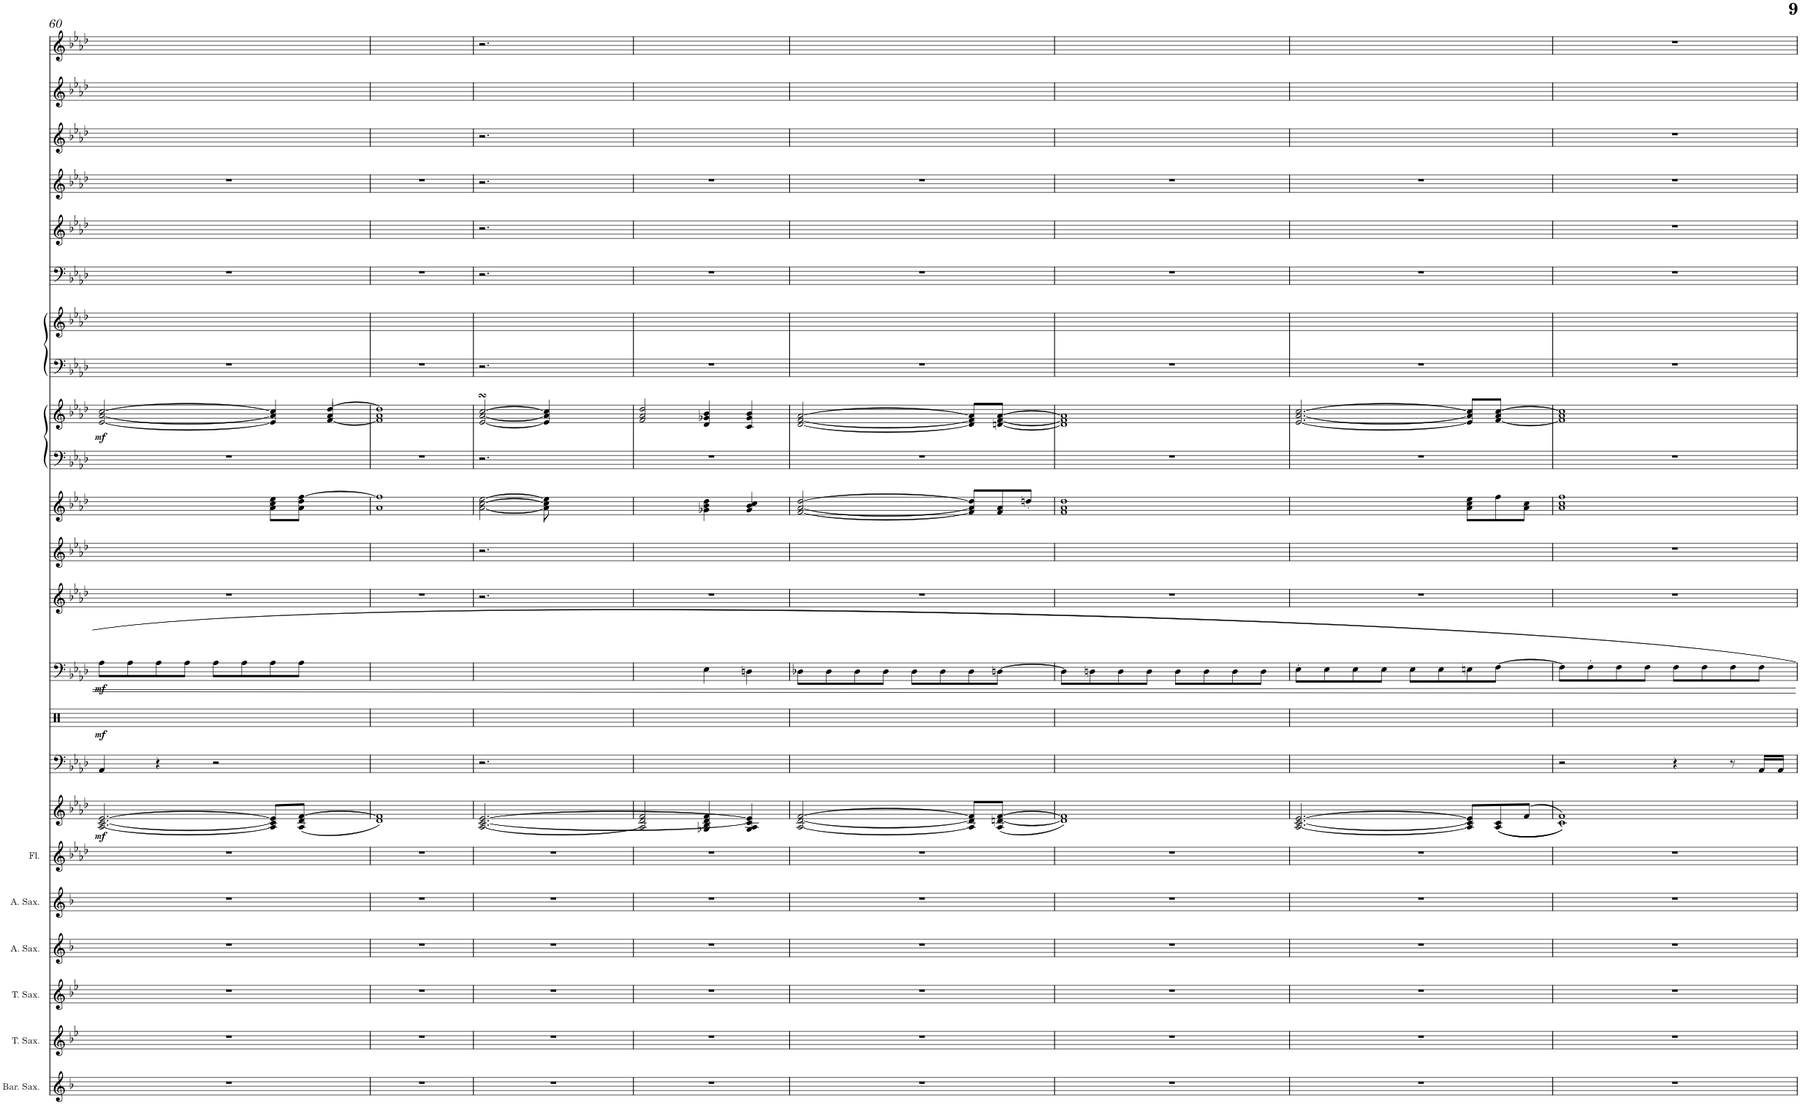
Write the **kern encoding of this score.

**kern	**kern	**kern	**kern	**kern	**kern	**kern	**dynam	**kern	**kern	**dynam	**kern	**dynam	**kern	**kern	**kern	**kern	**kern	**dynam	**kern	**kern	**kern	**kern	**kern	**kern	**kern	**kern
*part21	*part20	*part19	*part18	*part17	*part16	*part15	*part15	*part14	*part13	*part13	*part12	*part12	*part11	*part10	*part9	*part8	*part8	*part8	*part7	*part7	*part6	*part5	*part4	*part3	*part2	*part1
*staff23	*staff22	*staff21	*staff20	*staff19	*staff18	*staff17	*staff17	*staff16	*staff15	*staff15	*staff14	*staff14	*staff13	*staff12	*staff11	*staff10	*staff9	*staff9/10	*staff8	*staff7	*staff6	*staff5	*staff4	*staff3	*staff2	*staff1
*I"Baritone Saxophone	*I"Tenor Saxophone	*I"Tenor Saxophone	*I"Alto Saxophone	*I"Alto Saxophone	*I"Flute	*I"Voice	*	*I"Voice	*I"Voice	*	*I"Voice	*	*I"Voice	*I"Voice	*I"Voice	*I"Piano	*	*	*I"Piano	*	*I"Voice	*I"Voice	*I"Voice	*I"Voice	*I"Voice	*I"Voice
*I'Bar. Sax.	*I'T. Sax.	*I'T. Sax.	*I'A. Sax.	*I'A. Sax.	*I'Fl.	*I'V	*	*I'V	*I'V	*	*I'V	*	*I'V	*I'V	*I'V	*I'Pno	*	*	*I'Pno	*	*I'V	*I'V	*I'V	*I'V	*I'V	*I'V
!!LO:PB:g=z
*clefG2	*clefG2	*clefG2	*clefG2	*clefG2	*clefG2	*clefG2	*	*clefF4	*clefX	*	*clefF4	*	*clefG2	*clefG2	*clefG2	*clefF4	*clefG2	*	*clefF4	*clefG2	*clefF4	*clefG2	*clefG2	*clefG2	*clefG2	*clefG2
*Trd12c21	*Trd8c14	*Trd8c14	*Trd5c9	*Trd5c9	*	*	*	*	*	*	*	*	*	*	*	*	*	*	*	*	*	*	*	*	*	*
*k[b-]	*k[b-e-]	*k[b-e-]	*k[b-]	*k[b-]	*k[b-e-a-d-]	*k[b-e-a-d-]	*	*k[b-e-a-d-]	*k[]	*	*k[b-e-a-d-]	*	*k[b-e-a-d-]	*k[b-e-a-d-]	*k[b-e-a-d-]	*k[b-e-a-d-]	*k[b-e-a-d-]	*	*k[b-e-a-d-]	*k[b-e-a-d-]	*k[b-e-a-d-]	*k[b-e-a-d-]	*k[b-e-a-d-]	*k[b-e-a-d-]	*k[b-e-a-d-]	*k[b-e-a-d-]
*M4/4	*M4/4	*M4/4	*M4/4	*M4/4	*M4/4	*M4/4	*	*M4/4	*M4/4	*	*M4/4	*	*M4/4	*M4/4	*M4/4	*M4/4	*M4/4	*	*M4/4	*M4/4	*M4/4	*M4/4	*M4/4	*M4/4	*M4/4	*M4/4
=60	=60	=60	=60	=60	=60	=60	=60	=60	=60	=60	=60	=60	=60	=60	=60	=60	=60	=60	=60	=60	=60	=60	=60	=60	=60	=60
*	*	*	*	*	*	*	*	*	*	*	*	*	*	*	*	*	*^	*	*	*	*	*	*	*	*	*
!	!	!	!	!	!	!	!LO:DY:b	!	!	!LO:DY:b	!	!LO:DY:b	!	!	!	!	!	!	!LO:DY:b	!	!	!	!	!	!	!	!
1r	1r	1r	1r	1r	1r	[<2.A-/ [<2.c/ [>2.e-/	mf	4AA-/	1ryy	mf	8A-\L	mf	1r	1ryy	2.ryy	1r	[<2e-/ [<2a-/ [>2cc/	1ryy	mf	1r	1ryy	1r	1ryy	1r	1ryy	1ryy	1ryy
.	.	.	.	.	.	.	.	.	.	.	8A-\	.	.	.	.	.	.	.	.	.	.	.	.	.	.	.	.
.	.	.	.	.	.	.	.	4r	.	.	8A-\	.	.	.	.	.	.	.	.	.	.	.	.	.	.	.	.
.	.	.	.	.	.	.	.	.	.	.	8A-\J	.	.	.	.	.	.	.	.	.	.	.	.	.	.	.	.
.	.	.	.	.	.	.	.	2r	.	.	8A-\L	.	.	.	.	.	4ryy	.	.	.	.	.	.	.	.	.	.
.	.	.	.	.	.	.	.	.	.	.	8A-\	.	.	.	.	.	.	.	.	.	.	.	.	.	.	.	.
.	.	.	.	.	.	8A-/] 8c/] 8e-/]L	.	.	.	.	8A-\	.	.	.	8a-\ 8cc\ 8ee-\L	.	4e-/] 4a-/] 4cc/]	.	.	.	.	.	.	.	.	.	.
.	.	.	.	.	.	(<8A-/ 8d-/ [>8f/J	.	.	.	.	8A-\J	.	.	.	8a-\ 8dd-\ [>8ff\J	.	.	.	.	.	.	.	.	.	.	.	.
4ryy	4ryy	4ryy	4ryy	4ryy	4ryy	4ryy	.	4ryy	4ryy	.	4ryy	.	4ryy	4ryy	4ryy	4ryy	[<4f/ 4a-/	[>4dd-/	.	4ryy	4ryy	4ryy	4ryy	4ryy	4ryy	4ryy	4ryy
=61	=61	=61	=61	=61	=61	=61	=61	=61	=61	=61	=61	=61	=61	=61	=61	=61	=61	=61	=61	=61	=61	=61	=61	=61	=61	=61	=61
*	*	*	*	*	*	*	*	*	*	*	*	*	*	*	*^	*	*	*	*	*	*	*	*	*	*	*	*
1r	1r	1r	1r	1r	1r	1d- 1f])	.	1ryy	1ryy	.	1ryy	.	1r	1ryy	1ff]	1a-	1r	1f] 1a-	1dd-]	.	1r	1ryy	1r	1ryy	1r	1ryy	1ryy	1ryy
4ryy	4ryy	4ryy	4ryy	4ryy	4ryy	4ryy	.	4ryy	4ryy	.	4ryy	.	4ryy	4ryy	4ryy	4ryy	4r	4ryy	4ryy	.	4r	4ryy	4ryy	4ryy	4ryy	4ryy	4ryy	4ryy
*	*	*	*	*	*	*	*	*	*	*	*	*	*	*	*v	*v	*	*v	*v	*	*	*	*	*	*	*	*	*
=62	=62	=62	=62	=62	=62	=62	=62	=62	=62	=62	=62	=62	=62	=62	=62	=62	=62	=62	=62	=62	=62	=62	=62	=62	=62	=62
1r	1r	1r	1r	1r	1r	[<2.A-/ [<2.c/ [>2.e-/	.	2.r	1ryy	.	1ryy	.	2.r	2.r	[<2a-\ [>2cc\ [>2ee-\	2.r	[<2e-/sSSS [<2a-/sSSS [>2cc/sSSS	.	2.r	1ryy	2.r	2.r	2.r	2.r	1ryy	2.r
.	.	.	.	.	.	.	.	.	.	.	.	.	.	.	8a-\] 8cc\] 8ee-\]	.	4e-/] 4a-/] 4cc/]	.	.	.	.	.	.	.	.	.
.	.	.	.	.	.	.	.	.	.	.	.	.	.	.	4.ryy	.	.	.	.	.	.	.	.	.	.	.
.	.	.	.	.	.	4ryy	.	4ryy	.	.	.	.	4ryy	4ryy	.	4ryy	4ryy	.	4ryy	.	4ryy	4ryy	4ryy	4ryy	.	4ryy
=63	=63	=63	=63	=63	=63	=63	=63	=63	=63	=63	=63	=63	=63	=63	=63	=63	=63	=63	=63	=63	=63	=63	=63	=63	=63	=63
1r	1r	1r	1r	1r	1r	2A-/] 2d-/ 2f/	.	1ryy	1ryy	.	2ryy	.	1r	1ryy	2ryy	1r	2f/ 2a-/ 2dd-/	.	1r	1ryy	1r	1ryy	1r	1ryy	1ryy	1ryy
.	.	.	.	.	.	4G-X/ 4B-/ 4d-/ 4f/	.	.	.	.	4E-\	.	.	.	4g-X\ 4b-\ 4dd-\	.	4d-/ 4g-X/ 4b-/	.	.	.	.	.	.	.	.	.
.	.	.	.	.	.	4G-/ 4A-/ 4c/] 4e-/]	.	.	.	.	4Dn\	.	.	.	4g-/ 4b-/ 4cc/	.	4c/ 4g-/ 4b-/	.	.	.	.	.	.	.	.	.
=64	=64	=64	=64	=64	=64	=64	=64	=64	=64	=64	=64	=64	=64	=64	=64	=64	=64	=64	=64	=64	=64	=64	=64	=64	=64	=64
1r	1r	1r	1r	1r	1r	[<2A-/ [<2d-/ [>2f/	.	1ryy	1ryy	.	8D-X\L	.	1r	1ryy	[<2f/ [<2a-/ [>2dd-/	1r	[<2d-/ [<2f/ [>2a-/	.	1r	1ryy	1r	1ryy	1r	1ryy	1ryy	1ryy
.	.	.	.	.	.	.	.	.	.	.	8D-\	.	.	.	.	.	.	.	.	.	.	.	.	.	.	.
.	.	.	.	.	.	.	.	.	.	.	8D-\	.	.	.	.	.	.	.	.	.	.	.	.	.	.	.
.	.	.	.	.	.	.	.	.	.	.	8D-\J	.	.	.	.	.	.	.	.	.	.	.	.	.	.	.
.	.	.	.	.	.	4ryy	.	.	.	.	8D-\L	.	.	.	4ryy	.	4ryy	.	.	.	.	.	.	.	.	.
.	.	.	.	.	.	.	.	.	.	.	8D-\	.	.	.	.	.	.	.	.	.	.	.	.	.	.	.
.	.	.	.	.	.	8A-/] 8d-/] 8f/]L	.	.	.	.	8D-\	.	.	.	8f/] 8a-/] 8dd-/]L	.	8d-/] 8f/] 8a-/]L	.	.	.	.	.	.	.	.	.
.	.	.	.	.	.	(<8A-/ [<8dn/ [>8f/J	.	.	.	.	[>8Dn\J	.	.	.	8f/ 8a-/	.	[<8dn/ [<8f/ [>8a-/J	.	.	.	.	.	.	.	.	.
8ryy	8ryy	8ryy	8ryy	8ryy	8ryy	8ryy	.	8ryy	8ryy	.	8ryy	.	8ryy	8ryy	8ddn'/J	8ryy	8ryy	.	8ryy	8ryy	8ryy	8ryy	8ryy	8ryy	8ryy	8ryy
=65	=65	=65	=65	=65	=65	=65	=65	=65	=65	=65	=65	=65	=65	=65	=65	=65	=65	=65	=65	=65	=65	=65	=65	=65	=65	=65
*	*	*	*	*	*	*	*	*	*	*	*	*	*	*	*^	*	*	*	*	*	*	*	*	*	*	*
1r	1r	1r	1r	1r	1r	1d] 1f])	.	1ryy	1ryy	.	8D\L]	.	1r	1ryy	1dd-	1f 1a-	1r	1d] 1f] 1a-]	.	1r	1ryy	1r	1ryy	1r	1ryy	1ryy	1ryy
.	.	.	.	.	.	.	.	.	.	.	8Dn\	.	.	.	.	.	.	.	.	.	.	.	.	.	.	.	.
.	.	.	.	.	.	.	.	.	.	.	8D\	.	.	.	.	.	.	.	.	.	.	.	.	.	.	.	.
.	.	.	.	.	.	.	.	.	.	.	8D\J	.	.	.	.	.	.	.	.	.	.	.	.	.	.	.	.
.	.	.	.	.	.	.	.	.	.	.	8D\L	.	.	.	.	.	.	.	.	.	.	.	.	.	.	.	.
.	.	.	.	.	.	.	.	.	.	.	8D\	.	.	.	.	.	.	.	.	.	.	.	.	.	.	.	.
.	.	.	.	.	.	.	.	.	.	.	8D\	.	.	.	.	.	.	.	.	.	.	.	.	.	.	.	.
.	.	.	.	.	.	.	.	.	.	.	8D\J	.	.	.	.	.	.	.	.	.	.	.	.	.	.	.	.
8ryy	8ryy	8ryy	8ryy	8ryy	8ryy	8ryy	.	8ryy	8ryy	.	8ryy	.	8ryy	8ryy	8ryy	8ryy	8r	8ryy	.	8r	8ryy	8ryy	8ryy	8ryy	8ryy	8ryy	8ryy
*	*	*	*	*	*	*	*	*	*	*	*	*	*	*	*v	*v	*	*	*	*	*	*	*	*	*	*	*
=66	=66	=66	=66	=66	=66	=66	=66	=66	=66	=66	=66	=66	=66	=66	=66	=66	=66	=66	=66	=66	=66	=66	=66	=66	=66	=66
1r	1r	1r	1r	1r	1r	[<2.A-/ [<2.c/ [>2.e-/	.	1ryy	1ryy	.	8E-'\L	.	1r	1ryy	2.ryy	1r	[<2.e-/ [<2.a-/ [>2.cc/	.	1r	1ryy	1r	1ryy	1r	1ryy	1ryy	1ryy
.	.	.	.	.	.	.	.	.	.	.	8E-\	.	.	.	.	.	.	.	.	.	.	.	.	.	.	.
.	.	.	.	.	.	.	.	.	.	.	8E-\	.	.	.	.	.	.	.	.	.	.	.	.	.	.	.
.	.	.	.	.	.	.	.	.	.	.	8E-\J	.	.	.	.	.	.	.	.	.	.	.	.	.	.	.
.	.	.	.	.	.	.	.	.	.	.	8E-\L	.	.	.	.	.	.	.	.	.	.	.	.	.	.	.
.	.	.	.	.	.	.	.	.	.	.	8E-\	.	.	.	.	.	.	.	.	.	.	.	.	.	.	.
.	.	.	.	.	.	8A-/] 8c/] 8e-/]L	.	.	.	.	8En\	.	.	.	8a-\ 8cc\ 8ee-\L	.	8e-/] 8a-/] 8cc/]L	.	.	.	.	.	.	.	.	.
.	.	.	.	.	.	(<(<8A-/ 8c/	.	.	.	.	[>8F\J	.	.	.	8ff\	.	[<8f/ 8a-/ [>8cc/J	.	.	.	.	.	.	.	.	.
8ryy	8ryy	8ryy	8ryy	8ryy	8ryy	(>8f/J	.	8ryy	8ryy	.	8ryy	.	8ryy	8ryy	8a-\ 8cc\J	8ryy	8ryy	.	8ryy	8ryy	8ryy	8ryy	8ryy	8ryy	8ryy	8ryy
=67	=67	=67	=67	=67	=67	=67	=67	=67	=67	=67	=67	=67	=67	=67	=67	=67	=67	=67	=67	=67	=67	=67	=67	=67	=67	=67
*	*	*	*	*	*	*^	*	*	*	*	*	*	*	*	*^	*	*	*	*	*	*	*	*	*	*	*
1r	1r	1r	1r	1r	1r	1f)	1c))	.	2r	1ryy	.	8F\L]	.	1r	1r	1ff	1a- 1cc	1r	1f] 1a- 1cc]	.	1r	1ryy	1r	1r	1r	1r	1ryy	1r
.	.	.	.	.	.	.	.	.	.	.	.	8F'\	.	.	.	.	.	.	.	.	.	.	.	.	.	.	.	.
.	.	.	.	.	.	.	.	.	.	.	.	8F\	.	.	.	.	.	.	.	.	.	.	.	.	.	.	.	.
.	.	.	.	.	.	.	.	.	.	.	.	8F\J	.	.	.	.	.	.	.	.	.	.	.	.	.	.	.	.
.	.	.	.	.	.	.	.	.	4r	.	.	8F\L	.	.	.	.	.	.	.	.	.	.	.	.	.	.	.	.
.	.	.	.	.	.	.	.	.	.	.	.	8F\	.	.	.	.	.	.	.	.	.	.	.	.	.	.	.	.
.	.	.	.	.	.	.	.	.	8r	.	.	8F\	.	.	.	.	.	.	.	.	.	.	.	.	.	.	.	.
.	.	.	.	.	.	.	.	.	16AA-/LL	.	.	8F\J	.	.	.	.	.	.	.	.	.	.	.	.	.	.	.	.
.	.	.	.	.	.	.	.	.	16AA-/JJ	.	.	.	.	.	.	.	.	.	.	.	.	.	.	.	.	.	.	.
8ryy	8ryy	8ryy	8ryy	8ryy	8ryy	8ryy	8ryy	.	8ryy	8ryy	.	8ryy	.	8ryy	8ryy	8ryy	8ryy	8r	8ryy	.	8r	8ryy	8ryy	8ryy	8ryy	8ryy	8ryy	8ryy
*	*	*	*	*	*	*v	*v	*	*	*	*	*	*	*	*	*v	*v	*	*	*	*	*	*	*	*	*	*	*
=	=	=	=	=	=	=	=	=	=	=	=	=	=	=	=	=	=	=	=	=	=	=	=	=	=	=
*-	*-	*-	*-	*-	*-	*-	*-	*-	*-	*-	*-	*-	*-	*-	*-	*-	*-	*-	*-	*-	*-	*-	*-	*-	*-	*-
